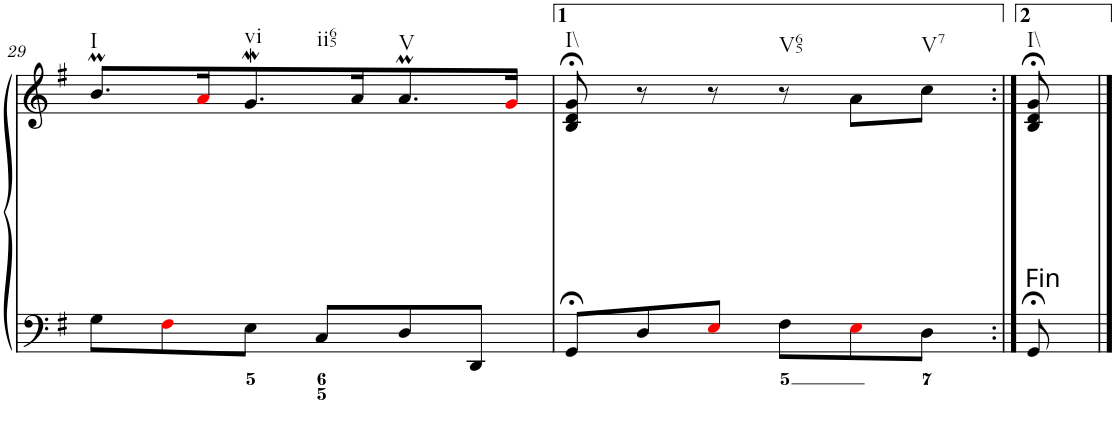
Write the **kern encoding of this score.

**kern	**kern
*part1	*part1
*staff2	*staff1
*I"Clavecin	*
!!LO:PB:g=z
*clefF4	*clefG2
*k[f#]	*k[f#]
*G:	*G:
*M6/8	*M6/8
=29	=29
!	!LO:TX:b:t=I
8G\L	8.bm/L
8F#i\	.
.	16ai/K
!	!LO:TX:b:t=vi
!	!LO:TX:b:t=ii65
8E\J	8.gw/
8C/L	.
.	16a/K
!	!LO:TX:b:t=V
8D/	8.aM/
8DD/J	.
.	16gi/Jk
=30	=30
!	!LO:TX:b:t=I\\
8GG;</L	8B/;< 8d/;< 8g/;<
8D/	8r
8Ei/J	8r
!	!LO:TX:b:t=V65
8F#\L	8r
8Ei\	8a\L
!	!LO:TX:b:t=V7
8D\J	8cc\J
=30X2:|!	=30X2:|!
!	!LO:TX:b:t=Fin
!	!LO:TX:b:t=I\\
8GG;</	8B/;< 8d/;< 8g/;<
==	==
*-	*-
